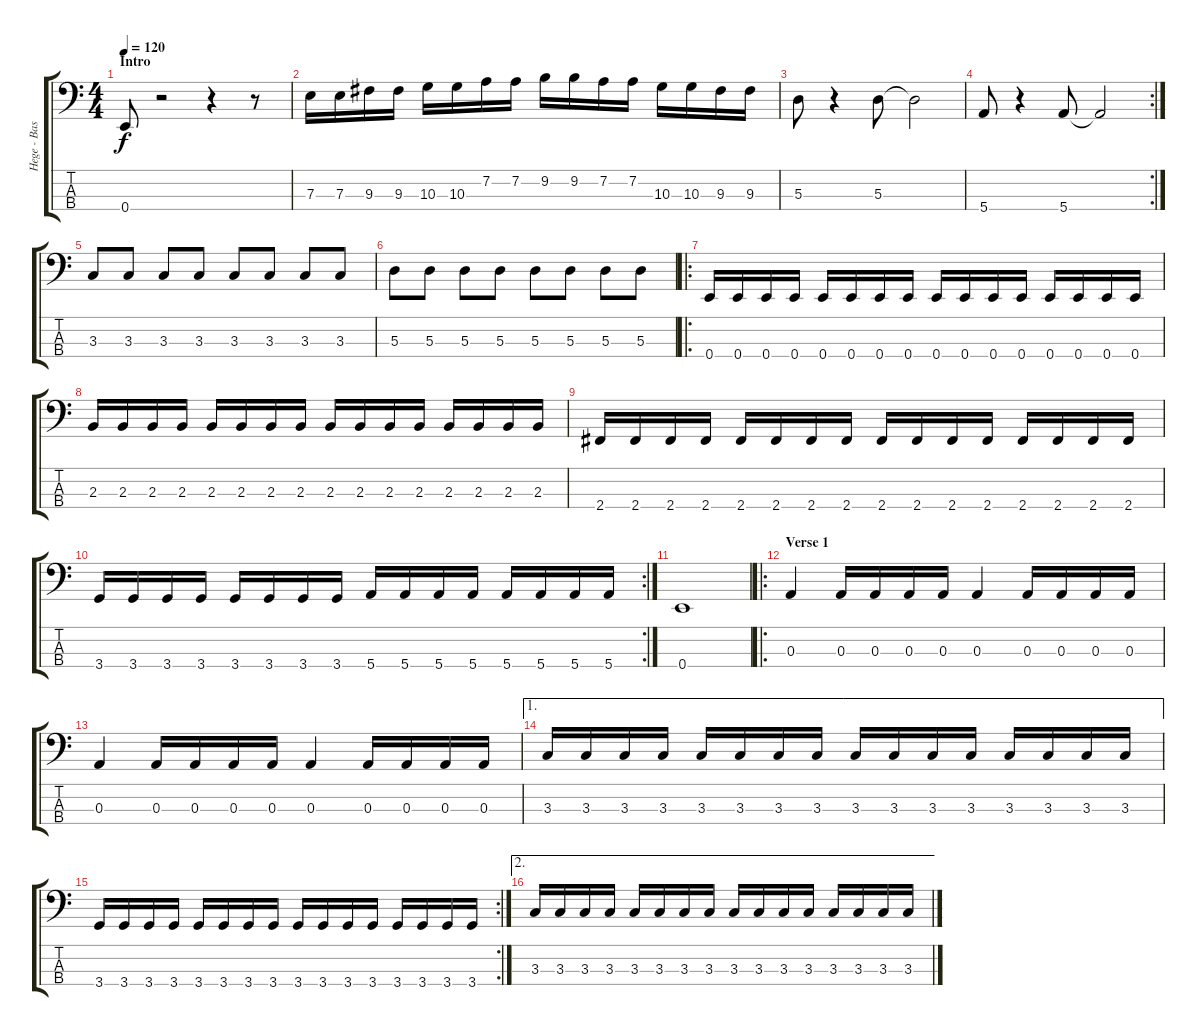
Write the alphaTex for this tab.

\track ("Hege - Bass" "Hege - Bas") {instrument electricbassfinger}
\staff {score tabs}
\tuning (G2 D2 A1 E1) {hide}
\ts (4 4)
\section ("" "Intro")
\tempo 120
\clef f4
\ks c
0.4.8{dy f instrument electricbassfinger} r.2 r.4 r.8 |
7.3.16 7.3.16 9.3.16 9.3.16 10.3.16 10.3.16 7.2.16 7.2.16 9.2.16 9.2.16 7.2.16 7.2.16 10.3.16 10.3.16 9.3.16 9.3.16 |
5.3.8 r.4 5.3.8 5.3{t}.2 |
\rc 2
5.4.8 r.4 5.4.8 5.4{t}.2 |
3.3.8 3.3.8 3.3.8 3.3.8 3.3.8 3.3.8 3.3.8 3.3.8 |
5.3.8 5.3.8 5.3.8 5.3.8 5.3.8 5.3.8 5.3.8 5.3.8 |
\ro
0.4.16 0.4.16 0.4.16 0.4.16 0.4.16 0.4.16 0.4.16 0.4.16 0.4.16 0.4.16 0.4.16 0.4.16 0.4.16 0.4.16 0.4.16 0.4.16 |
2.3.16 2.3.16 2.3.16 2.3.16 2.3.16 2.3.16 2.3.16 2.3.16 2.3.16 2.3.16 2.3.16 2.3.16 2.3.16 2.3.16 2.3.16 2.3.16 |
2.4.16 2.4.16 2.4.16 2.4.16 2.4.16 2.4.16 2.4.16 2.4.16 2.4.16 2.4.16 2.4.16 2.4.16 2.4.16 2.4.16 2.4.16 2.4.16 |
\rc 2
3.4.16 3.4.16 3.4.16 3.4.16 3.4.16 3.4.16 3.4.16 3.4.16 5.4.16 5.4.16 5.4.16 5.4.16 5.4.16 5.4.16 5.4.16 5.4.16 |
0.4.1 |
\ro
\section ("" "Verse 1")
0.3.4 0.3.16 0.3.16 0.3.16 0.3.16 0.3.4 0.3.16 0.3.16 0.3.16 0.3.16 |
0.3.4 0.3.16 0.3.16 0.3.16 0.3.16 0.3.4 0.3.16 0.3.16 0.3.16 0.3.16 |
\ae 1
3.3.16 3.3.16 3.3.16 3.3.16 3.3.16 3.3.16 3.3.16 3.3.16 3.3.16 3.3.16 3.3.16 3.3.16 3.3.16 3.3.16 3.3.16 3.3.16 |
\rc 2
3.4.16 3.4.16 3.4.16 3.4.16 3.4.16 3.4.16 3.4.16 3.4.16 3.4.16 3.4.16 3.4.16 3.4.16 3.4.16 3.4.16 3.4.16 3.4.16 |
\ae 2
3.3.16 3.3.16 3.3.16 3.3.16 3.3.16 3.3.16 3.3.16 3.3.16 3.3.16 3.3.16 3.3.16 3.3.16 3.3.16 3.3.16 3.3.16 3.3.16
